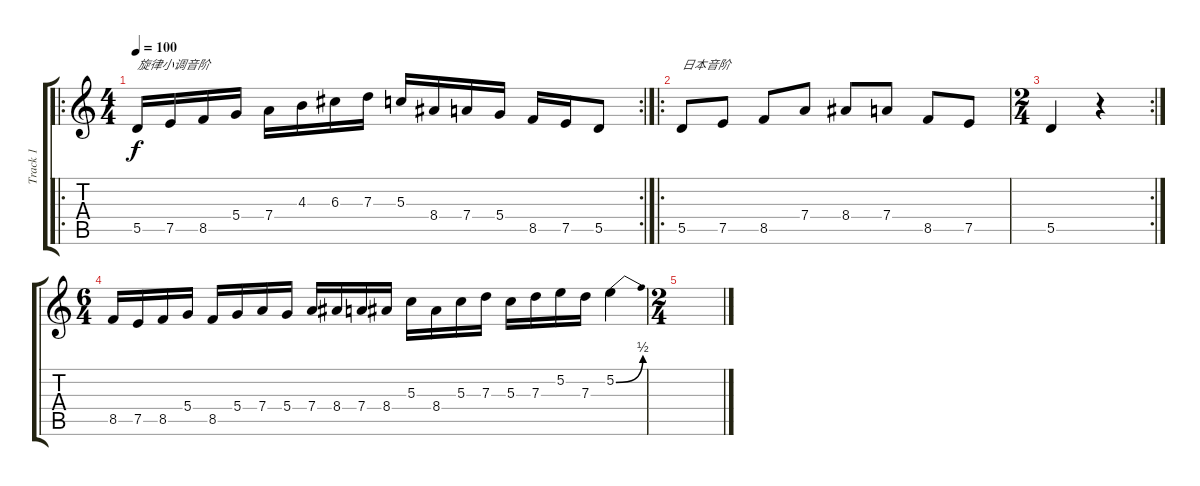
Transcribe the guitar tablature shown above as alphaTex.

\track ("Track 1" "Track 1") {instrument overdrivenguitar}
\staff {score tabs}
\tuning (E4 B3 G3 D3 A2 E2) {hide}
\ro
\rc 2
\ts (4 4)
\tempo 100
\clef g2
\ks c
5.5.16{txt "旋律小调音阶" dy f} 7.5.16 8.5.16 5.4.16 7.4.16 4.3.16 6.3.16 7.3.16 5.3.16 8.4.16 7.4.16 5.4.16 8.5.16 7.5.16 5.5.8 |
\ro
5.5.8{txt "日本音阶"} 7.5.8 8.5.8 7.4.8 8.4.8 7.4.8 8.5.8 7.5.8 |
\rc 2
\ts (2 4)
5.5.4 r.4 |
\ts (6 4)
8.5.16 7.5.16 8.5.16 5.4.16 8.5.16 5.4.16 7.4.16 5.4.16 7.4.16 8.4.16 7.4.16 8.4.16 5.3.16 8.4.16 5.3.16 7.3.16 5.3.16 7.3.16 5.2.16 7.3.16 5.2{be (bend 0 0 60 2)}.4 |
\ts (2 4)
